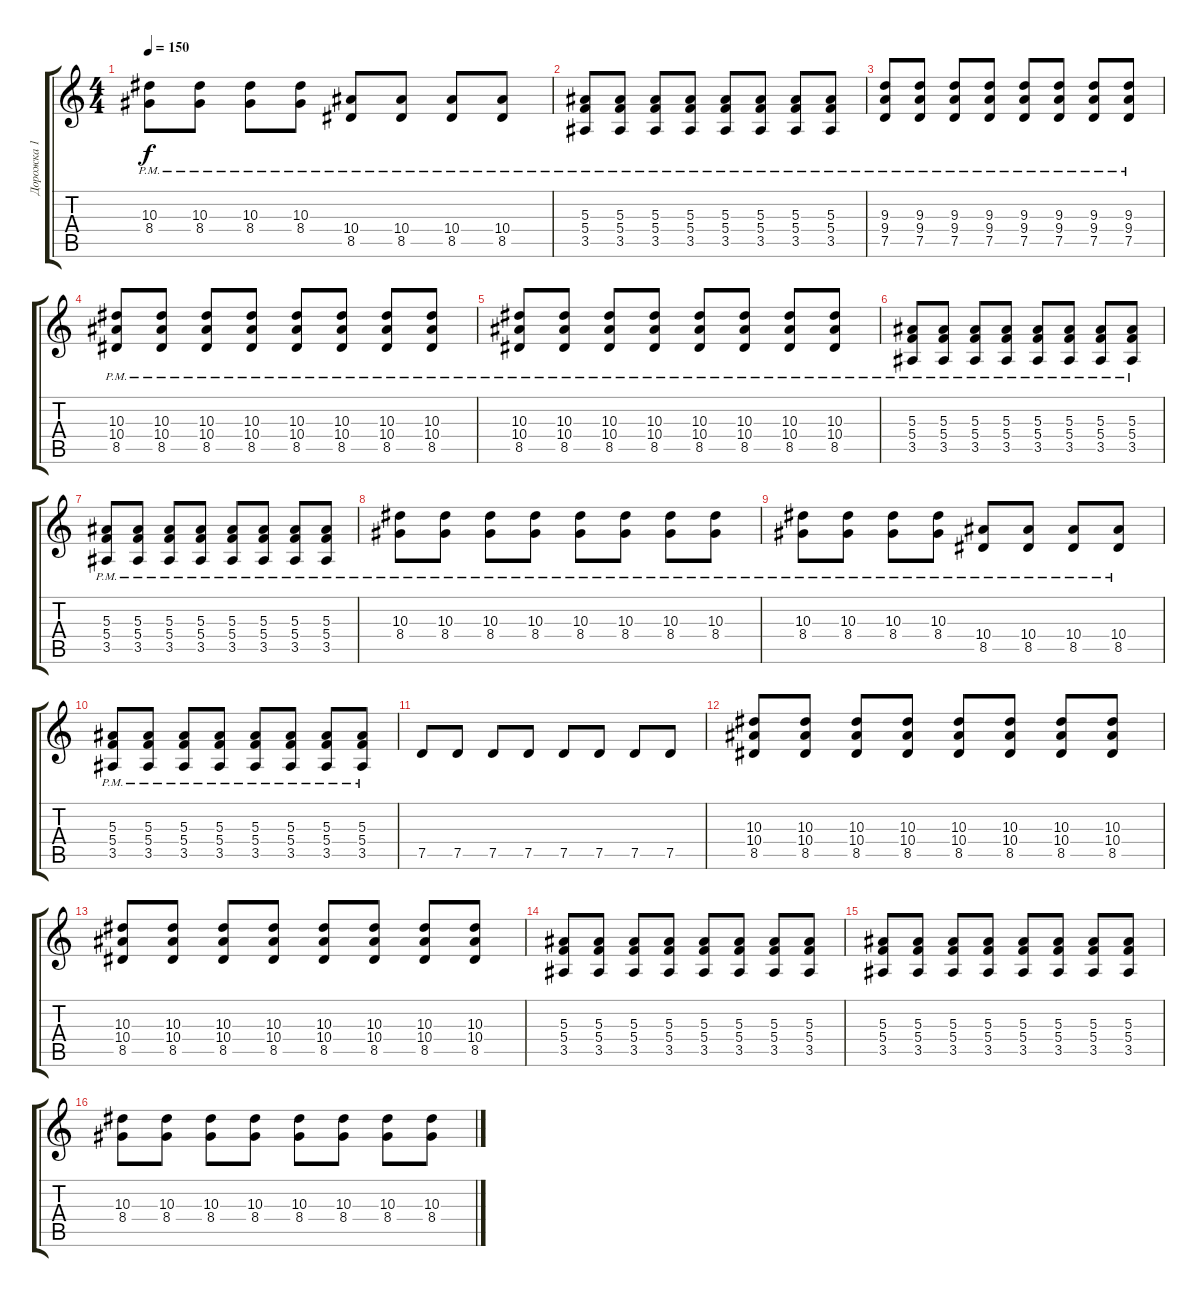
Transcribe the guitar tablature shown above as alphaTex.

\track ("Дорожка 1" "Дорожка 1") {instrument distortionguitar}
\staff {score tabs}
\tuning (D4 A3 F3 C3 G2 C2) {hide}
\ts (4 4)
\tempo 150
\clef g2
\ks c
(10.3{pm} 8.4{pm}).8{dy f} (10.3{pm} 8.4{pm}).8 (10.3{pm} 8.4{pm}).8 (10.3{pm} 8.4{pm}).8 (10.4{pm} 8.5{pm}).8 (10.4{pm} 8.5{pm}).8 (10.4{pm} 8.5{pm}).8 (10.4{pm} 8.5{pm}).8 |
(5.3{pm} 5.4{pm} 3.5{pm}).8 (5.3{pm} 5.4{pm} 3.5{pm}).8 (5.3{pm} 5.4{pm} 3.5{pm}).8 (5.3{pm} 5.4{pm} 3.5{pm}).8 (5.3{pm} 5.4{pm} 3.5{pm}).8 (5.3{pm} 5.4{pm} 3.5{pm}).8 (5.3{pm} 5.4{pm} 3.5{pm}).8 (5.3{pm} 5.4{pm} 3.5{pm}).8 |
(9.3{pm} 9.4{pm} 7.5{pm}).8 (9.3{pm} 9.4{pm} 7.5{pm}).8 (9.3{pm} 9.4{pm} 7.5{pm}).8 (9.3{pm} 9.4{pm} 7.5{pm}).8 (9.3{pm} 9.4{pm} 7.5{pm}).8 (9.3{pm} 9.4{pm} 7.5{pm}).8 (9.3{pm} 9.4{pm} 7.5{pm}).8 (9.3{pm} 9.4{pm} 7.5{pm}).8 |
(10.3{pm} 10.4{pm} 8.5{pm}).8 (10.3{pm} 10.4{pm} 8.5{pm}).8 (10.3{pm} 10.4{pm} 8.5{pm}).8 (10.3{pm} 10.4{pm} 8.5{pm}).8 (10.3{pm} 10.4{pm} 8.5{pm}).8 (10.3{pm} 10.4{pm} 8.5{pm}).8 (10.3{pm} 10.4{pm} 8.5{pm}).8 (10.3{pm} 10.4{pm} 8.5{pm}).8 |
(10.3{pm} 10.4{pm} 8.5{pm}).8 (10.3{pm} 10.4{pm} 8.5{pm}).8 (10.3{pm} 10.4{pm} 8.5{pm}).8 (10.3{pm} 10.4{pm} 8.5{pm}).8 (10.3{pm} 10.4{pm} 8.5{pm}).8 (10.3{pm} 10.4{pm} 8.5{pm}).8 (10.3{pm} 10.4{pm} 8.5{pm}).8 (10.3{pm} 10.4{pm} 8.5{pm}).8 |
(5.3{pm} 5.4{pm} 3.5{pm}).8{instrument distortionguitar} (5.3{pm} 5.4{pm} 3.5{pm}).8 (5.3{pm} 5.4{pm} 3.5{pm}).8 (5.3{pm} 5.4{pm} 3.5{pm}).8 (5.3{pm} 5.4{pm} 3.5{pm}).8 (5.3{pm} 5.4{pm} 3.5{pm}).8 (5.3{pm} 5.4{pm} 3.5{pm}).8 (5.3{pm} 5.4{pm} 3.5{pm}).8 |
(5.3{pm} 5.4{pm} 3.5{pm}).8 (5.3{pm} 5.4{pm} 3.5{pm}).8 (5.3{pm} 5.4{pm} 3.5{pm}).8 (5.3{pm} 5.4{pm} 3.5{pm}).8 (5.3{pm} 5.4{pm} 3.5{pm}).8 (5.3{pm} 5.4{pm} 3.5{pm}).8 (5.3{pm} 5.4{pm} 3.5{pm}).8 (5.3{pm} 5.4{pm} 3.5{pm}).8 |
(10.3{pm} 8.4{pm}).8 (10.3{pm} 8.4{pm}).8 (10.3{pm} 8.4{pm}).8 (10.3{pm} 8.4{pm}).8 (10.3{pm} 8.4{pm}).8 (10.3{pm} 8.4{pm}).8 (10.3{pm} 8.4{pm}).8 (10.3{pm} 8.4{pm}).8 |
(10.3{pm} 8.4{pm}).8 (10.3{pm} 8.4{pm}).8 (10.3{pm} 8.4{pm}).8 (10.3{pm} 8.4{pm}).8 (10.4{pm} 8.5{pm}).8 (10.4{pm} 8.5{pm}).8 (10.4{pm} 8.5{pm}).8 (10.4{pm} 8.5{pm}).8 |
(5.3{pm} 5.4{pm} 3.5{pm}).8 (5.3{pm} 5.4{pm} 3.5{pm}).8 (5.3{pm} 5.4{pm} 3.5{pm}).8 (5.3{pm} 5.4{pm} 3.5{pm}).8 (5.3{pm} 5.4{pm} 3.5{pm}).8 (5.3{pm} 5.4{pm} 3.5{pm}).8 (5.3{pm} 5.4{pm} 3.5{pm}).8 (5.3{pm} 5.4{pm} 3.5{pm}).8 |
7.5.8 7.5.8 7.5.8 7.5.8 7.5.8 7.5.8 7.5.8 7.5.8 |
(10.3 10.4 8.5).8 (10.3 10.4 8.5).8 (10.3 10.4 8.5).8 (10.3 10.4 8.5).8 (10.3 10.4 8.5).8 (10.3 10.4 8.5).8 (10.3 10.4 8.5).8 (10.3 10.4 8.5).8 |
(10.3 10.4 8.5).8 (10.3 10.4 8.5).8 (10.3 10.4 8.5).8 (10.3 10.4 8.5).8 (10.3 10.4 8.5).8 (10.3 10.4 8.5).8 (10.3 10.4 8.5).8 (10.3 10.4 8.5).8 |
(5.3 5.4 3.5).8 (5.3 5.4 3.5).8 (5.3 5.4 3.5).8 (5.3 5.4 3.5).8 (5.3 5.4 3.5).8 (5.3 5.4 3.5).8 (5.3 5.4 3.5).8 (5.3 5.4 3.5).8 |
(5.3 5.4 3.5).8 (5.3 5.4 3.5).8 (5.3 5.4 3.5).8 (5.3 5.4 3.5).8 (5.3 5.4 3.5).8 (5.3 5.4 3.5).8 (5.3 5.4 3.5).8 (5.3 5.4 3.5).8 |
(10.3 8.4).8 (10.3 8.4).8 (10.3 8.4).8 (10.3 8.4).8 (10.3 8.4).8 (10.3 8.4).8 (10.3 8.4).8 (10.3 8.4).8
